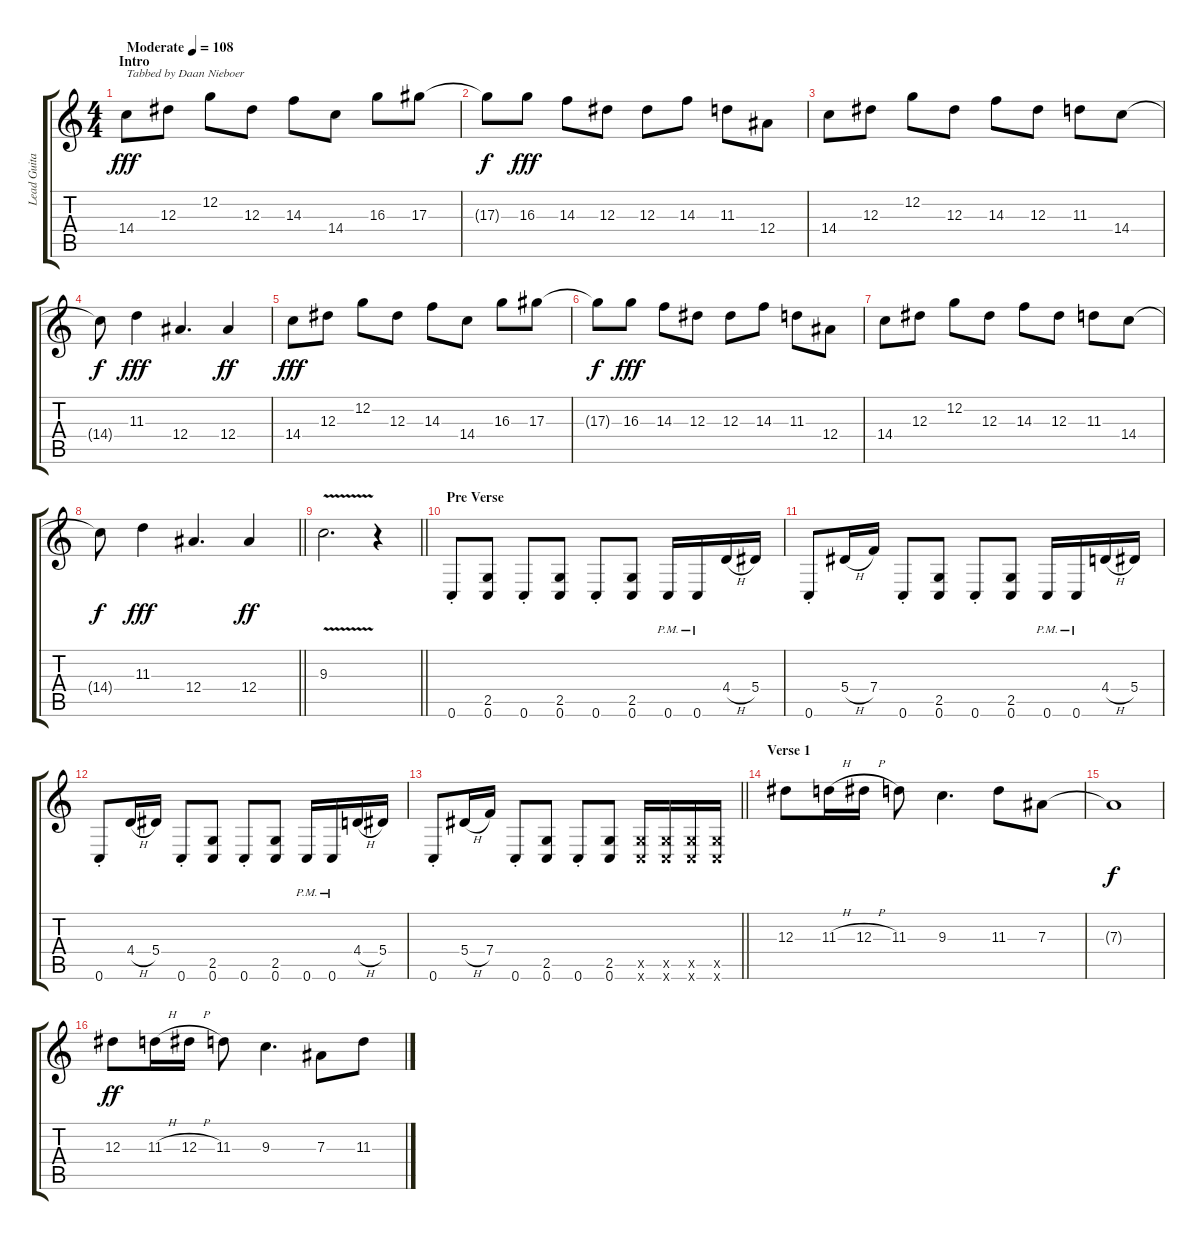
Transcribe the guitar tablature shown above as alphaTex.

\track ("Lead Guitar" "Lead Guita") {instrument distortionguitar}
\staff {score tabs}
\tuning (C4 G3 Eb3 Bb2 F2 C2) {hide}
\ts (4 4)
\section ("" "Intro")
\tempo (108 "Moderate")
\clef g2
\ks c
14.4.8{txt "Tabbed by Daan Nieboer" dy fff instrument distortionguitar} 12.3.8 12.2.8 12.3.8 14.3.8 14.4.8 16.3.8 17.3.8 |
17.3{t}.8{dy f} 16.3.8{dy fff} 14.3.8 12.3.8 12.3.8 14.3.8 11.3.8 12.4.8 |
14.4.8 12.3.8 12.2.8 12.3.8 14.3.8 12.3.8 11.3.8 14.4.8 |
14.4{t}.8{dy f} 11.3.4{dy fff} 12.4.4{d} 12.4.4{dy ff} |
14.4.8{dy fff} 12.3.8 12.2.8 12.3.8 14.3.8 14.4.8 16.3.8 17.3.8 |
17.3{t}.8{dy f} 16.3.8{dy fff} 14.3.8 12.3.8 12.3.8 14.3.8 11.3.8 12.4.8 |
14.4.8 12.3.8 12.2.8 12.3.8 14.3.8 12.3.8 11.3.8 14.4.8 |
\barLineRight lightlight
14.4{t}.8{dy f} 11.3.4{dy fff} 12.4.4{d} 12.4.4{dy ff} |
\barLineRight lightlight
9.3{v}.2{d} r.4 |
\section ("" "Pre Verse")
0.6{st}.8 (2.5 0.6).8 0.6{st}.8 (2.5 0.6).8 0.6{st}.8 (2.5 0.6).8 0.6{pm}.16 0.6{pm}.16 4.4{h}.16 5.4.16 |
0.6{st}.8 5.4{h}.16 7.4.16 0.6{st}.8 (2.5 0.6).8 0.6{st}.8 (2.5 0.6).8 0.6{pm}.16 0.6{pm}.16 4.4{h}.16 5.4.16 |
0.6{st}.8 4.4{h}.16 5.4.16 0.6{st}.8 (2.5 0.6).8 0.6{st}.8 (2.5 0.6).8 0.6{pm}.16 0.6{pm}.16 4.4{h}.16 5.4.16 |
\barLineRight lightlight
0.6{st}.8 5.4{h}.16 7.4.16 0.6{st}.8 (2.5 0.6).8 0.6{st}.8 (2.5 0.6).8 (2.5{x} 0.6{x}).16 (2.5{x} 0.6{x}).16 (2.5{x} 0.6{x}).16 (2.5{x} 0.6{x}).16 |
\section ("" "Verse 1")
12.3.8 11.3{h}.16 12.3{h}.16 11.3.8 9.3.4{d} 11.3.8 7.3.8 |
7.3{t}.1{dy f} |
12.3.8{dy ff} 11.3{h}.16 12.3{h}.16 11.3.8 9.3.4{d} 7.3.8 11.3.8
